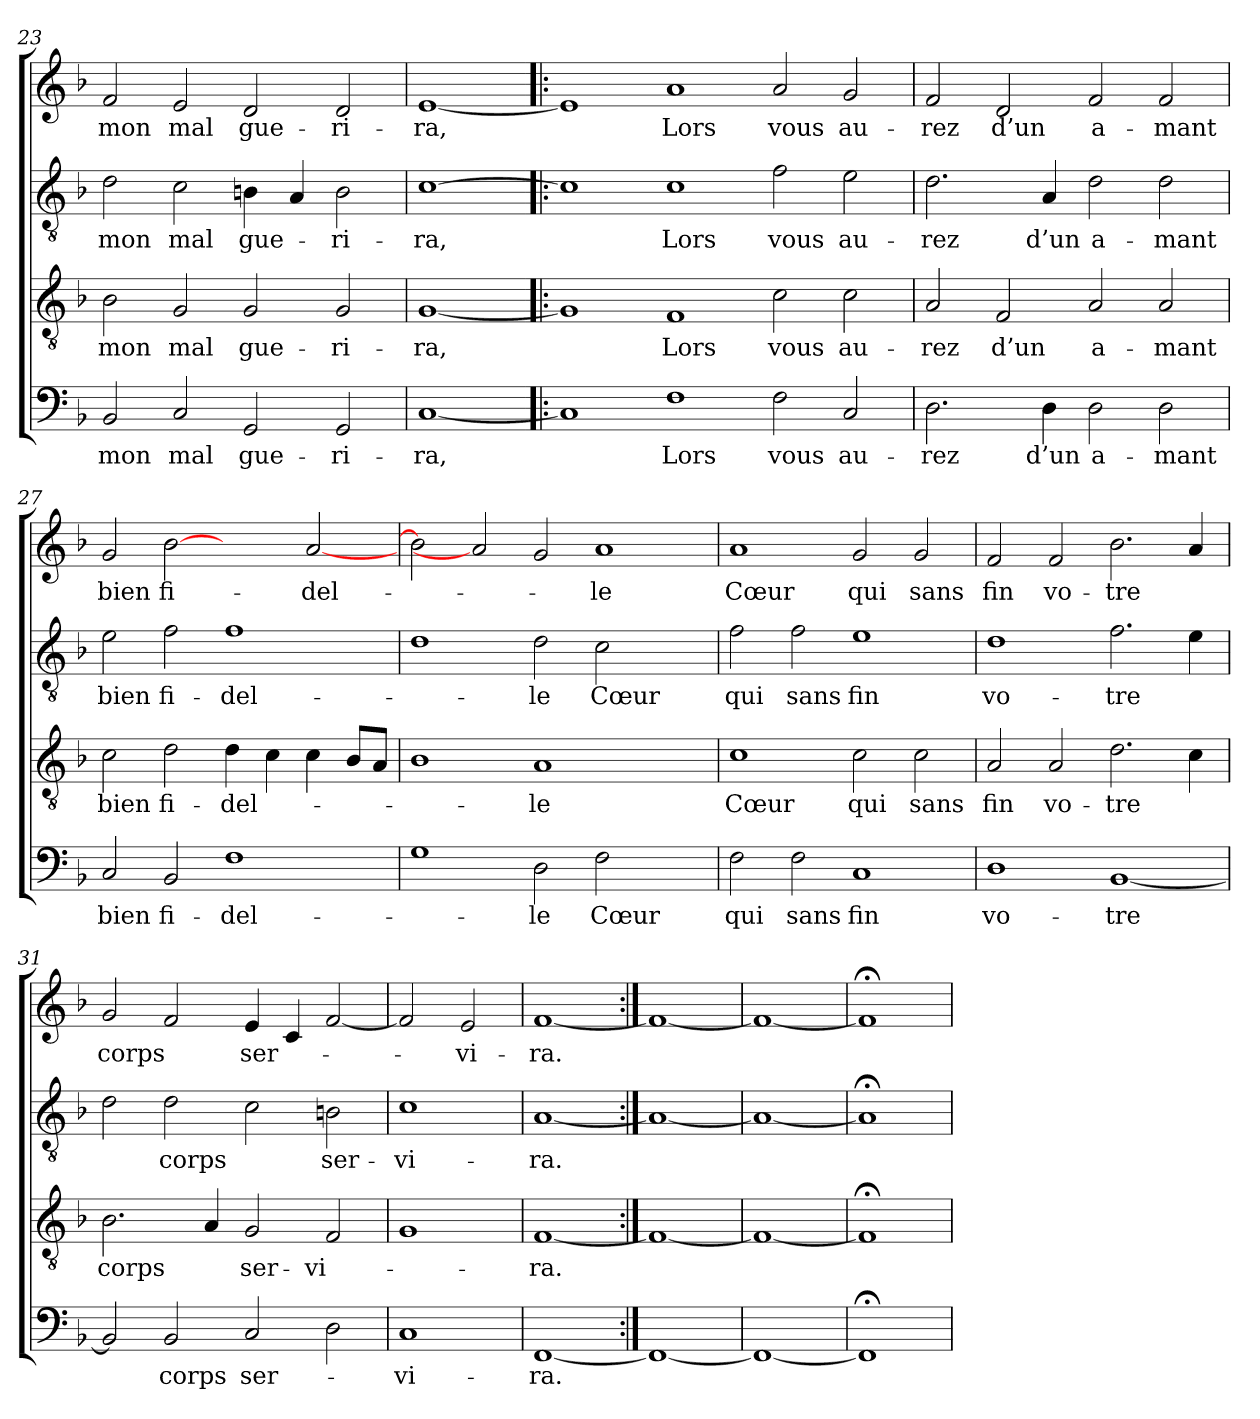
**kern	**text	**kern	**text	**kern	**text	**kern	**text
*part4	*part4	*part3	*part3	*part2	*part2	*part1	*part1
*staff4	*staff4	*staff3	*staff3	*staff2	*staff2	*staff1	*staff1
*clefF4	*	*clefGv2	*	*clefGv2	*	*clefG2	*
*k[b-]	*	*k[b-]	*	*k[b-]	*	*k[b-]	*
=23	=23	=23	=23	=23	=23	=23	=23
2BB-	mon	2B-	mon	2d	mon	2f	mon
2C	mal	2G	mal	2c	mal	2e	mal
2GG	gue-	2G	gue-	4Bn	gue-	2d	gue-
.	.	.	.	4A	.	.	.
2GG	-ri-	2G	-ri-	2B	-ri-	2d	-ri-
=24	=24	=24	=24	=24	=24	=24	=24
[1C	-ra,	[1G	-ra,	[1c	-ra,	[1e	-ra,
=25!|:	=25!|:	=25!|:	=25!|:	=25!|:	=25!|:	=25!|:	=25!|:
1C]	.	1G]	.	1c]	.	1e]	.
1F	Lors	1F	Lors	1c	Lors	1a	Lors
2F	vous	2c	vous	2f	vous	2a	vous
2C	au-	2c	au-	2e	au-	2g	au-
=26	=26	=26	=26	=26	=26	=26	=26
2.D	-rez	2A	-rez	2.d	-rez	2f	-rez
.	.	2F	d’un	.	.	2d	d’un
4D	d’un	.	.	4A	d’un	.	.
2D	a-	2A	a-	2d	a-	2f	a-
2D	-mant	2A	-mant	2d	-mant	2f	-mant
=27	=27	=27	=27	=27	=27	=27	=27
2C	bien	2c	bien	2e	bien	2g	bien
2BB-	fi-	2d	fi-	2f	fi-	[2b-	fi-
1F	-del-	4d	-del-	1f	-del-	2ryy	.
.	.	4c	.	.	.	.	.
.	.	4c	.	.	.	[2a	-del-
.	.	8B-L	.	.	.	.	.
.	.	8AJ	.	.	.	.	.
!!LO:LB:g=z
=28	=28	=28	=28	=28	=28	=28	=28
1G	.	1B-	.	1d	.	2b-]	.
.	.	.	.	.	.	2a]	.
2D	-le	1A	-le	2d	-le	2g	.
2F	Cœur	.	.	2c	Cœur	1a	-le
2ryy	.	2ryy	.	2ryy	.	.	.
=29	=29	=29	=29	=29	=29	=29	=29
2F	qui	1c	Cœur	2f	qui	1a	Cœur
2F	sans	.	.	2f	sans	.	.
1C	fin	2c	qui	1e	fin	2g	qui
.	.	2c	sans	.	.	2g	sans
=30	=30	=30	=30	=30	=30	=30	=30
1D	vo-	2A	fin	1d	vo-	2f	fin
.	.	2A	vo-	.	.	2f	vo-
[1BB-	-tre	2.d	-tre	2.f	-tre	2.b-	-tre
.	.	4c	.	4e	.	4a	.
=31	=31	=31	=31	=31	=31	=31	=31
2BB-]	.	2.B-	corps	2d	.	2g	corps
2BB-	corps	.	.	2d	corps	2f	.
.	.	4A	.	.	.	.	.
2C	ser-	2G	ser-	2c	.	4e	ser-
.	.	.	.	.	.	4c	.
2D	.	2F	-vi-	2Bn	ser-	[2f	.
=32	=32	=32	=32	=32	=32	=32	=32
1C	-vi-	1G	.	1c	-vi-	2f]	.
.	.	.	.	.	.	2e	-vi-
=33	=33	=33	=33	=33	=33	=33	=33
[1FF	-ra.	[1F	-ra.	[1A	-ra.	[1f	-ra.
=34:|!	=34:|!	=34:|!	=34:|!	=34:|!	=34:|!	=34:|!	=34:|!
1FF_	.	1F_	.	1A_	.	1f_	.
=35	=35	=35	=35	=35	=35	=35	=35
1FF_	.	1F_	.	1A_	.	1f_	.
=36	=36	=36	=36	=36	=36	=36	=36
1FF;<]	.	1F;<]	.	1A;<]	.	1f;<]	.
=	=	=	=	=	=	=	=
*-	*-	*-	*-	*-	*-	*-	*-
